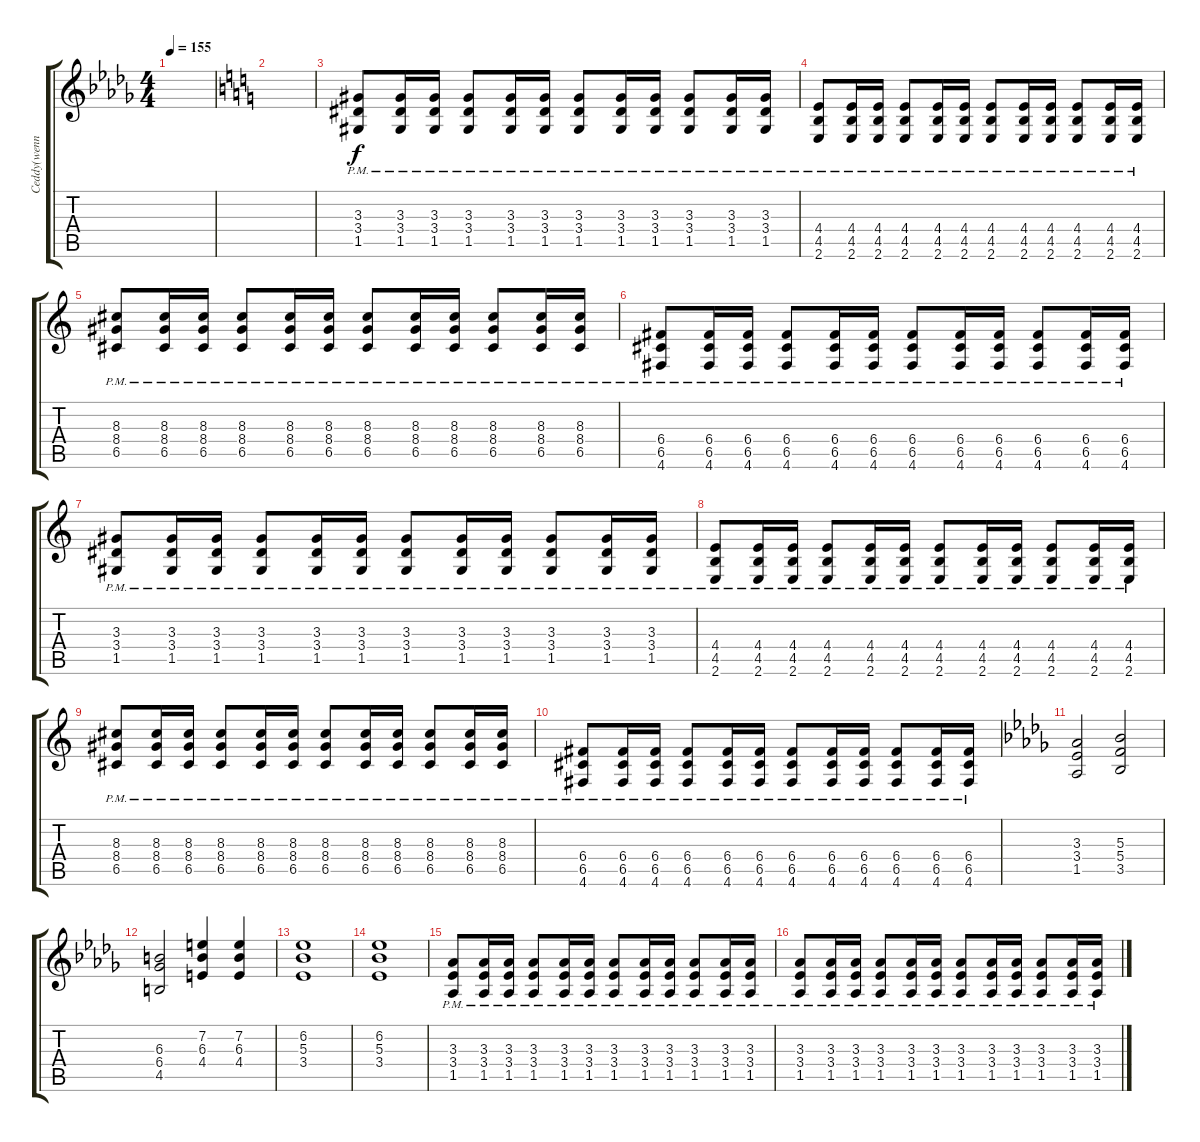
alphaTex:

\track ("Ceddy(wenn er endlich spielen kann^^)" "Ceddy(wenn") {instrument distortionguitar}
\staff {score tabs}
\tuning (D4 A3 F3 C3 G2 D2) {hide}
\ts (4 4)
\tempo 155
\clef g2
\ks db
|
\ks c
|
(3.3{pm} 3.4{pm} 1.5{pm}).8 (3.3{pm} 3.4{pm} 1.5{pm}).16 (3.3{pm} 3.4{pm} 1.5{pm}).16 (3.3{pm} 3.4{pm} 1.5{pm}).8 (3.3{pm} 3.4{pm} 1.5{pm}).16 (3.3{pm} 3.4{pm} 1.5{pm}).16 (3.3{pm} 3.4{pm} 1.5{pm}).8 (3.3{pm} 3.4{pm} 1.5{pm}).16 (3.3{pm} 3.4{pm} 1.5{pm}).16 (3.3{pm} 3.4{pm} 1.5{pm}).8 (3.3{pm} 3.4{pm} 1.5{pm}).16 (3.3{pm} 3.4{pm} 1.5{pm}).16 |
(4.4{pm} 4.5{pm} 2.6{pm}).8 (4.4{pm} 4.5{pm} 2.6{pm}).16 (4.4{pm} 4.5{pm} 2.6{pm}).16 (4.4{pm} 4.5{pm} 2.6{pm}).8 (4.4{pm} 4.5{pm} 2.6{pm}).16 (4.4{pm} 4.5{pm} 2.6{pm}).16 (4.4{pm} 4.5{pm} 2.6{pm}).8 (4.4{pm} 4.5{pm} 2.6{pm}).16 (4.4{pm} 4.5{pm} 2.6{pm}).16 (4.4{pm} 4.5{pm} 2.6{pm}).8 (4.4{pm} 4.5{pm} 2.6{pm}).16 (4.4{pm} 4.5{pm} 2.6{pm}).16 |
(8.3{pm} 8.4{pm} 6.5{pm}).8 (8.3{pm} 8.4{pm} 6.5{pm}).16 (8.3{pm} 8.4{pm} 6.5{pm}).16 (8.3{pm} 8.4{pm} 6.5{pm}).8 (8.3{pm} 8.4{pm} 6.5{pm}).16 (8.3{pm} 8.4{pm} 6.5{pm}).16 (8.3{pm} 8.4{pm} 6.5{pm}).8 (8.3{pm} 8.4{pm} 6.5{pm}).16 (8.3{pm} 8.4{pm} 6.5{pm}).16 (8.3{pm} 8.4{pm} 6.5{pm}).8 (8.3{pm} 8.4{pm} 6.5{pm}).16 (8.3{pm} 8.4{pm} 6.5{pm}).16 |
(6.4{pm} 6.5{pm} 4.6{pm}).8 (6.4{pm} 6.5{pm} 4.6{pm}).16 (6.4{pm} 6.5{pm} 4.6{pm}).16 (6.4{pm} 6.5{pm} 4.6{pm}).8 (6.4{pm} 6.5{pm} 4.6{pm}).16 (6.4{pm} 6.5{pm} 4.6{pm}).16 (6.4{pm} 6.5{pm} 4.6{pm}).8 (6.4{pm} 6.5{pm} 4.6{pm}).16 (6.4{pm} 6.5{pm} 4.6{pm}).16 (6.4{pm} 6.5{pm} 4.6{pm}).8 (6.4{pm} 6.5{pm} 4.6{pm}).16 (6.4{pm} 6.5{pm} 4.6{pm}).16 |
(3.3{pm} 3.4{pm} 1.5{pm}).8 (3.3{pm} 3.4{pm} 1.5{pm}).16 (3.3{pm} 3.4{pm} 1.5{pm}).16 (3.3{pm} 3.4{pm} 1.5{pm}).8 (3.3{pm} 3.4{pm} 1.5{pm}).16 (3.3{pm} 3.4{pm} 1.5{pm}).16 (3.3{pm} 3.4{pm} 1.5{pm}).8 (3.3{pm} 3.4{pm} 1.5{pm}).16 (3.3{pm} 3.4{pm} 1.5{pm}).16 (3.3{pm} 3.4{pm} 1.5{pm}).8 (3.3{pm} 3.4{pm} 1.5{pm}).16 (3.3{pm} 3.4{pm} 1.5{pm}).16 |
(4.4{pm} 4.5{pm} 2.6{pm}).8 (4.4{pm} 4.5{pm} 2.6{pm}).16 (4.4{pm} 4.5{pm} 2.6{pm}).16 (4.4{pm} 4.5{pm} 2.6{pm}).8 (4.4{pm} 4.5{pm} 2.6{pm}).16 (4.4{pm} 4.5{pm} 2.6{pm}).16 (4.4{pm} 4.5{pm} 2.6{pm}).8 (4.4{pm} 4.5{pm} 2.6{pm}).16 (4.4{pm} 4.5{pm} 2.6{pm}).16 (4.4{pm} 4.5{pm} 2.6{pm}).8 (4.4{pm} 4.5{pm} 2.6{pm}).16 (4.4{pm} 4.5{pm} 2.6{pm}).16 |
(8.3{pm} 8.4{pm} 6.5{pm}).8 (8.3{pm} 8.4{pm} 6.5{pm}).16 (8.3{pm} 8.4{pm} 6.5{pm}).16 (8.3{pm} 8.4{pm} 6.5{pm}).8 (8.3{pm} 8.4{pm} 6.5{pm}).16 (8.3{pm} 8.4{pm} 6.5{pm}).16 (8.3{pm} 8.4{pm} 6.5{pm}).8 (8.3{pm} 8.4{pm} 6.5{pm}).16 (8.3{pm} 8.4{pm} 6.5{pm}).16 (8.3{pm} 8.4{pm} 6.5{pm}).8 (8.3{pm} 8.4{pm} 6.5{pm}).16 (8.3{pm} 8.4{pm} 6.5{pm}).16 |
(6.4{pm} 6.5{pm} 4.6{pm}).8 (6.4{pm} 6.5{pm} 4.6{pm}).16 (6.4{pm} 6.5{pm} 4.6{pm}).16 (6.4{pm} 6.5{pm} 4.6{pm}).8 (6.4{pm} 6.5{pm} 4.6{pm}).16 (6.4{pm} 6.5{pm} 4.6{pm}).16 (6.4{pm} 6.5{pm} 4.6{pm}).8 (6.4{pm} 6.5{pm} 4.6{pm}).16 (6.4{pm} 6.5{pm} 4.6{pm}).16 (6.4{pm} 6.5{pm} 4.6{pm}).8 (6.4{pm} 6.5{pm} 4.6{pm}).16 (6.4{pm} 6.5{pm} 4.6{pm}).16 |
\ks db
(3.3 3.4 1.5).2 (5.3 5.4 3.5).2 |
(6.3 6.4 4.5).2 (7.2 6.3 4.4).4 (7.2 6.3 4.4).4 |
(6.2 5.3 3.4).1 |
(6.2 5.3 3.4).1 |
(3.3{pm} 3.4{pm} 1.5{pm}).8 (3.3{pm} 3.4{pm} 1.5{pm}).16 (3.3{pm} 3.4{pm} 1.5{pm}).16 (3.3{pm} 3.4{pm} 1.5{pm}).8 (3.3{pm} 3.4{pm} 1.5{pm}).16 (3.3{pm} 3.4{pm} 1.5{pm}).16 (3.3{pm} 3.4{pm} 1.5{pm}).8 (3.3{pm} 3.4{pm} 1.5{pm}).16 (3.3{pm} 3.4{pm} 1.5{pm}).16 (3.3{pm} 3.4{pm} 1.5{pm}).8 (3.3{pm} 3.4{pm} 1.5{pm}).16 (3.3{pm} 3.4{pm} 1.5{pm}).16 |
(3.3{pm} 3.4{pm} 1.5{pm}).8 (3.3{pm} 3.4{pm} 1.5{pm}).16 (3.3{pm} 3.4{pm} 1.5{pm}).16 (3.3{pm} 3.4{pm} 1.5{pm}).8 (3.3{pm} 3.4{pm} 1.5{pm}).16 (3.3{pm} 3.4{pm} 1.5{pm}).16 (3.3{pm} 3.4{pm} 1.5{pm}).8 (3.3{pm} 3.4{pm} 1.5{pm}).16 (3.3{pm} 3.4{pm} 1.5{pm}).16 (3.3{pm} 3.4{pm} 1.5{pm}).8 (3.3{pm} 3.4{pm} 1.5{pm}).16 (3.3{pm} 3.4{pm} 1.5{pm}).16
